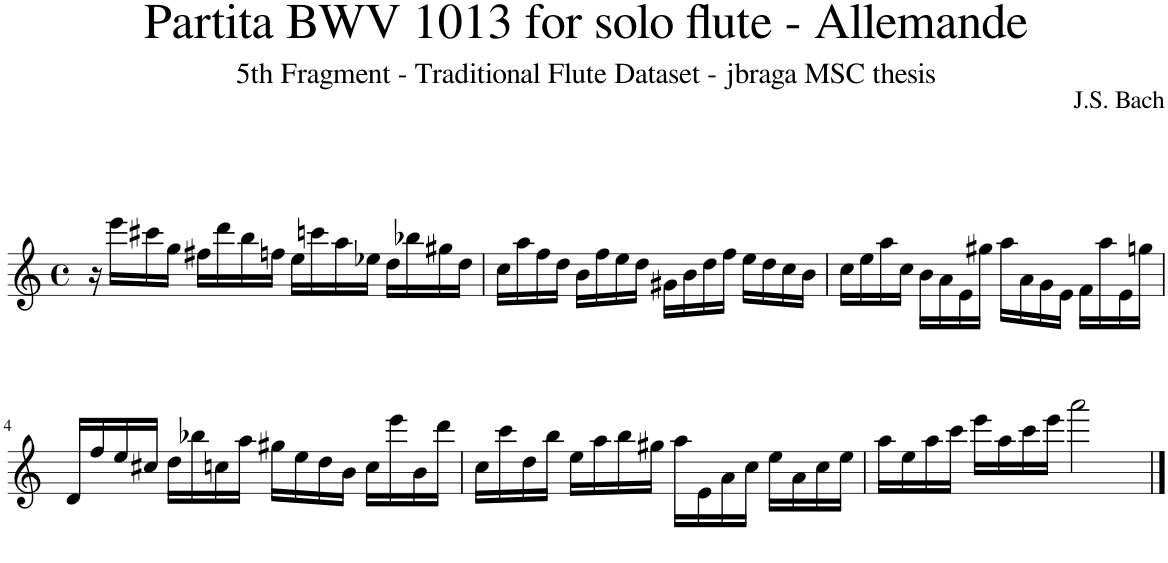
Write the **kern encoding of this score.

**kern
*part1
*staff1
*I"Piano
*I'Pno.
*clefG2
*k[]
*M4/4
*met(c)
=1
16r
16eee\LL
16ccc#X\
16gg\JJ
16ff#X\LL
16ddd\
16bb\
16ffn\JJ
16ee\LL
16cccn\
16aa\
16ee-X\JJ
16dd\LL
16bb-X\
16gg#X\
16dd\JJ
=2
16cc\LL
16aa\
16ff\
16dd\JJ
16b\LL
16ff\
16ee\
16dd\JJ
16g#X\LL
16b\
16dd\
16ff\JJ
16ee\LL
16dd\
16cc\
16b\JJ
=3
16cc\LL
16ee\
16aa\
16cc\JJ
16b\LL
16a\
16e\
16gg#X\JJ
16aa\LL
16a\
16g\
16e\JJ
16f\LL
16aa\
16e\
16ggn\JJ
!!LO:LB:g=z
=4
16d/LL
16ff/
16ee/
16cc#X/JJ
16dd\LL
16bb-X\
16ccn\
16aa\JJ
16gg#X\LL
16ee\
16dd\
16b\JJ
16cc\LL
16eee\
16b\
16ddd\JJ
=5
16cc\LL
16ccc\
16dd\
16bb\JJ
16ee\LL
16aa\
16bb\
16gg#X\JJ
16aa\LL
16e\
16a\
16cc\JJ
16ee\LL
16a\
16cc\
16ee\JJ
=6
16aa\LL
16ee\
16aa\
16ccc\JJ
16eee\LL
16aa\
16ccc\
16eee\JJ
2aaa\
==
*-
